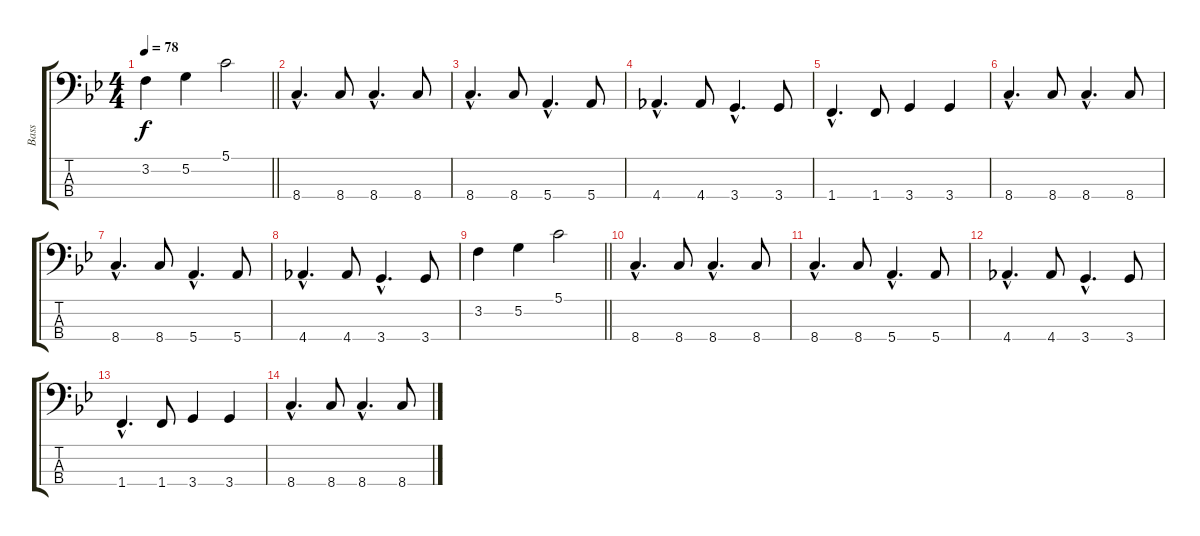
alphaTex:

\track ("Bass" "Bass") {instrument electricbassfinger}
\staff {score tabs}
\tuning (G2 D2 A1 E1) {hide}
\ts (4 4)
\tempo 78
\clef f4
\barLineRight lightlight
\ks bb
3.2.4{dy f} 5.2.4 5.1.2 |
8.4{hac}.4{d} 8.4.8 8.4{hac}.4{d} 8.4.8 |
8.4{hac}.4{d} 8.4.8 5.4{hac}.4{d} 5.4.8 |
4.4{hac}.4{d} 4.4.8 3.4{hac}.4{d} 3.4.8 |
1.4{hac}.4{d} 1.4.8 3.4.4 3.4.4 |
8.4{hac}.4{d} 8.4.8 8.4{hac}.4{d} 8.4.8 |
8.4{hac}.4{d} 8.4.8 5.4{hac}.4{d} 5.4.8 |
4.4{hac}.4{d} 4.4.8 3.4{hac}.4{d} 3.4.8 |
\barLineRight lightlight
3.2.4 5.2.4 5.1.2 |
8.4{hac}.4{d} 8.4.8 8.4{hac}.4{d} 8.4.8 |
8.4{hac}.4{d} 8.4.8 5.4{hac}.4{d} 5.4.8 |
4.4{hac}.4{d} 4.4.8 3.4{hac}.4{d} 3.4.8 |
1.4{hac}.4{d volume 0} 1.4.8 3.4.4 3.4.4 |
8.4{hac}.4{d} 8.4.8 8.4{hac}.4{d} 8.4.8
